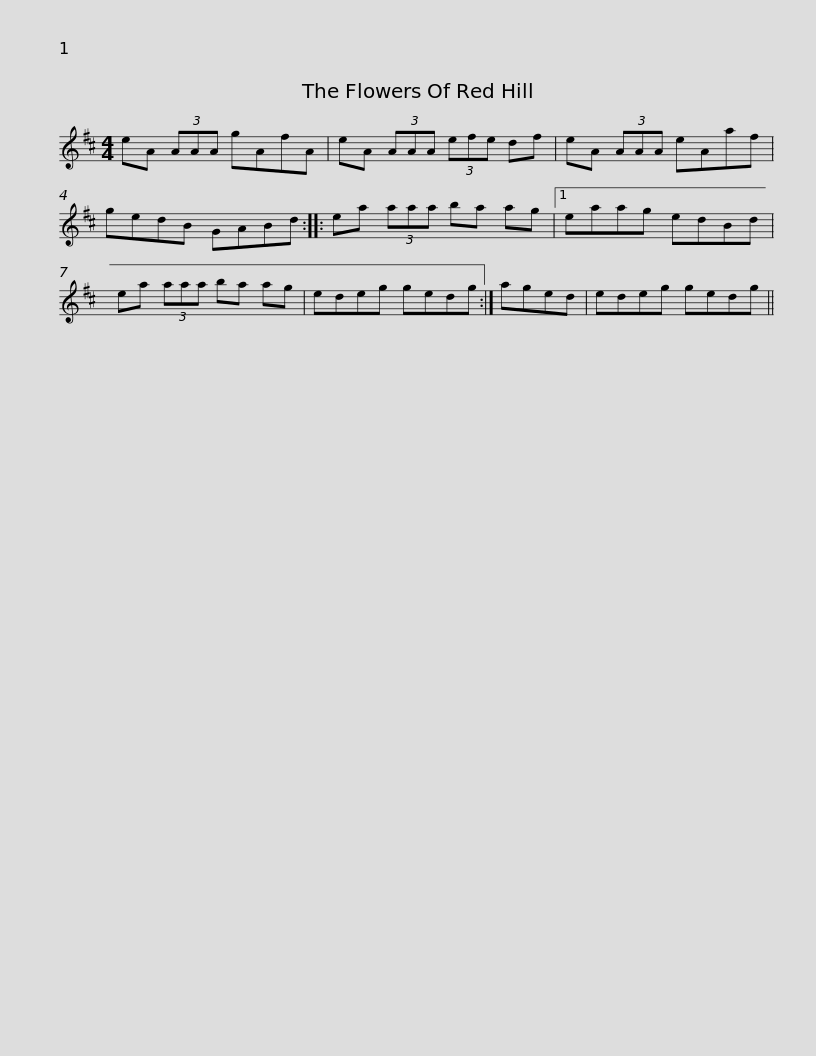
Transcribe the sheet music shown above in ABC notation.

X:1
L:1/8
M:4/4
I:linebreak $
K:D
V:1 treble
V:1
 eA (3AAA gAfA | eA (3AAA (3efe df | eA (3AAA eAaf | gedB GABd ::$ ea (3aaa ba ag |1 %5
 eaag edBd | ea (3aaa ba ag | edeg gedg :| aged |$ edeg gedg || %10
